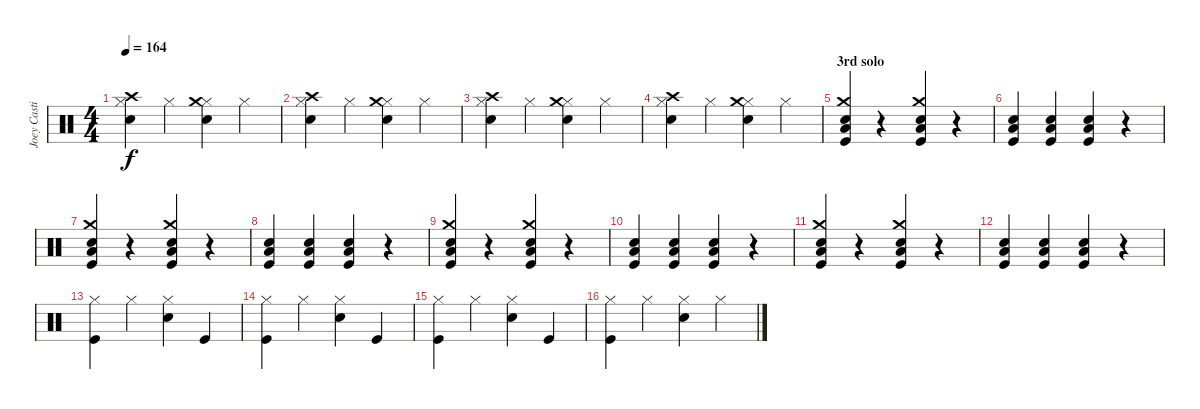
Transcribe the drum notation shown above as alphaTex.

\track ("Joey Castillo - drums" "Joey Casti") {instrument percussion}
\staff {score}
\articulation defaults
\ts (4 4)
\tempo 164
\clef neutral
\ks c
("Electric Snare (hit)" "Hi-Hat (closed)" "Crash high (hit)").4{dy f} "Hi-Hat (closed)".4 ("Electric Snare (hit)" "Hi-Hat (closed)" "Crash medium (hit)").4 "Hi-Hat (closed)".4 |
("Electric Snare (hit)" "Hi-Hat (closed)" "Crash high (hit)").4 "Hi-Hat (closed)".4 ("Electric Snare (hit)" "Hi-Hat (closed)" "Crash medium (hit)").4 "Hi-Hat (closed)".4 |
("Electric Snare (hit)" "Hi-Hat (closed)" "Crash high (hit)").4 "Hi-Hat (closed)".4 ("Electric Snare (hit)" "Hi-Hat (closed)" "Crash medium (hit)").4 "Hi-Hat (closed)".4 |
("Electric Snare (hit)" "Hi-Hat (closed)" "Crash high (hit)").4 "Hi-Hat (closed)".4 ("Electric Snare (hit)" "Hi-Hat (closed)" "Crash medium (hit)").4 "Hi-Hat (closed)".4 |
\section ("" "3rd solo")
("Low Floor Tom (hit)" "Kick (hit)" "Electric Snare (hit)" "Crash medium (hit)").4 r.4 ("Low Floor Tom (hit)" "Kick (hit)" "Electric Snare (hit)" "Crash medium (hit)").4 r.4 |
("Low Floor Tom (hit)" "Kick (hit)" "Electric Snare (hit)").4 ("Low Floor Tom (hit)" "Kick (hit)" "Electric Snare (hit)").4 ("Low Floor Tom (hit)" "Kick (hit)" "Electric Snare (hit)").4 r.4 |
("Low Floor Tom (hit)" "Kick (hit)" "Electric Snare (hit)" "Crash medium (hit)").4 r.4 ("Low Floor Tom (hit)" "Kick (hit)" "Electric Snare (hit)" "Crash medium (hit)").4 r.4 |
("Low Floor Tom (hit)" "Kick (hit)" "Electric Snare (hit)").4 ("Low Floor Tom (hit)" "Kick (hit)" "Electric Snare (hit)").4 ("Low Floor Tom (hit)" "Kick (hit)" "Electric Snare (hit)").4 r.4 |
("Low Floor Tom (hit)" "Kick (hit)" "Electric Snare (hit)" "Crash medium (hit)").4 r.4 ("Low Floor Tom (hit)" "Kick (hit)" "Electric Snare (hit)" "Crash medium (hit)").4 r.4 |
("Low Floor Tom (hit)" "Kick (hit)" "Electric Snare (hit)").4 ("Low Floor Tom (hit)" "Kick (hit)" "Electric Snare (hit)").4 ("Low Floor Tom (hit)" "Kick (hit)" "Electric Snare (hit)").4 r.4 |
("Low Floor Tom (hit)" "Kick (hit)" "Electric Snare (hit)" "Crash medium (hit)").4 r.4 ("Low Floor Tom (hit)" "Kick (hit)" "Electric Snare (hit)" "Crash medium (hit)").4 r.4 |
("Low Floor Tom (hit)" "Kick (hit)" "Electric Snare (hit)").4 ("Low Floor Tom (hit)" "Kick (hit)" "Electric Snare (hit)").4 ("Low Floor Tom (hit)" "Kick (hit)" "Electric Snare (hit)").4 r.4 |
\section ("" "")
("Kick (hit)" "Hi-Hat (closed)").4 "Hi-Hat (closed)".4 ("Electric Snare (hit)" "Hi-Hat (closed)").4 "Kick (hit)".4 |
("Kick (hit)" "Hi-Hat (closed)").4 "Hi-Hat (closed)".4 ("Electric Snare (hit)" "Hi-Hat (closed)").4 "Kick (hit)".4 |
("Kick (hit)" "Hi-Hat (closed)").4 "Hi-Hat (closed)".4 ("Electric Snare (hit)" "Hi-Hat (closed)").4 "Kick (hit)".4 |
("Kick (hit)" "Hi-Hat (closed)").4 "Hi-Hat (closed)".4 ("Electric Snare (hit)" "Hi-Hat (closed)").4 "Hi-Hat (closed)".4
